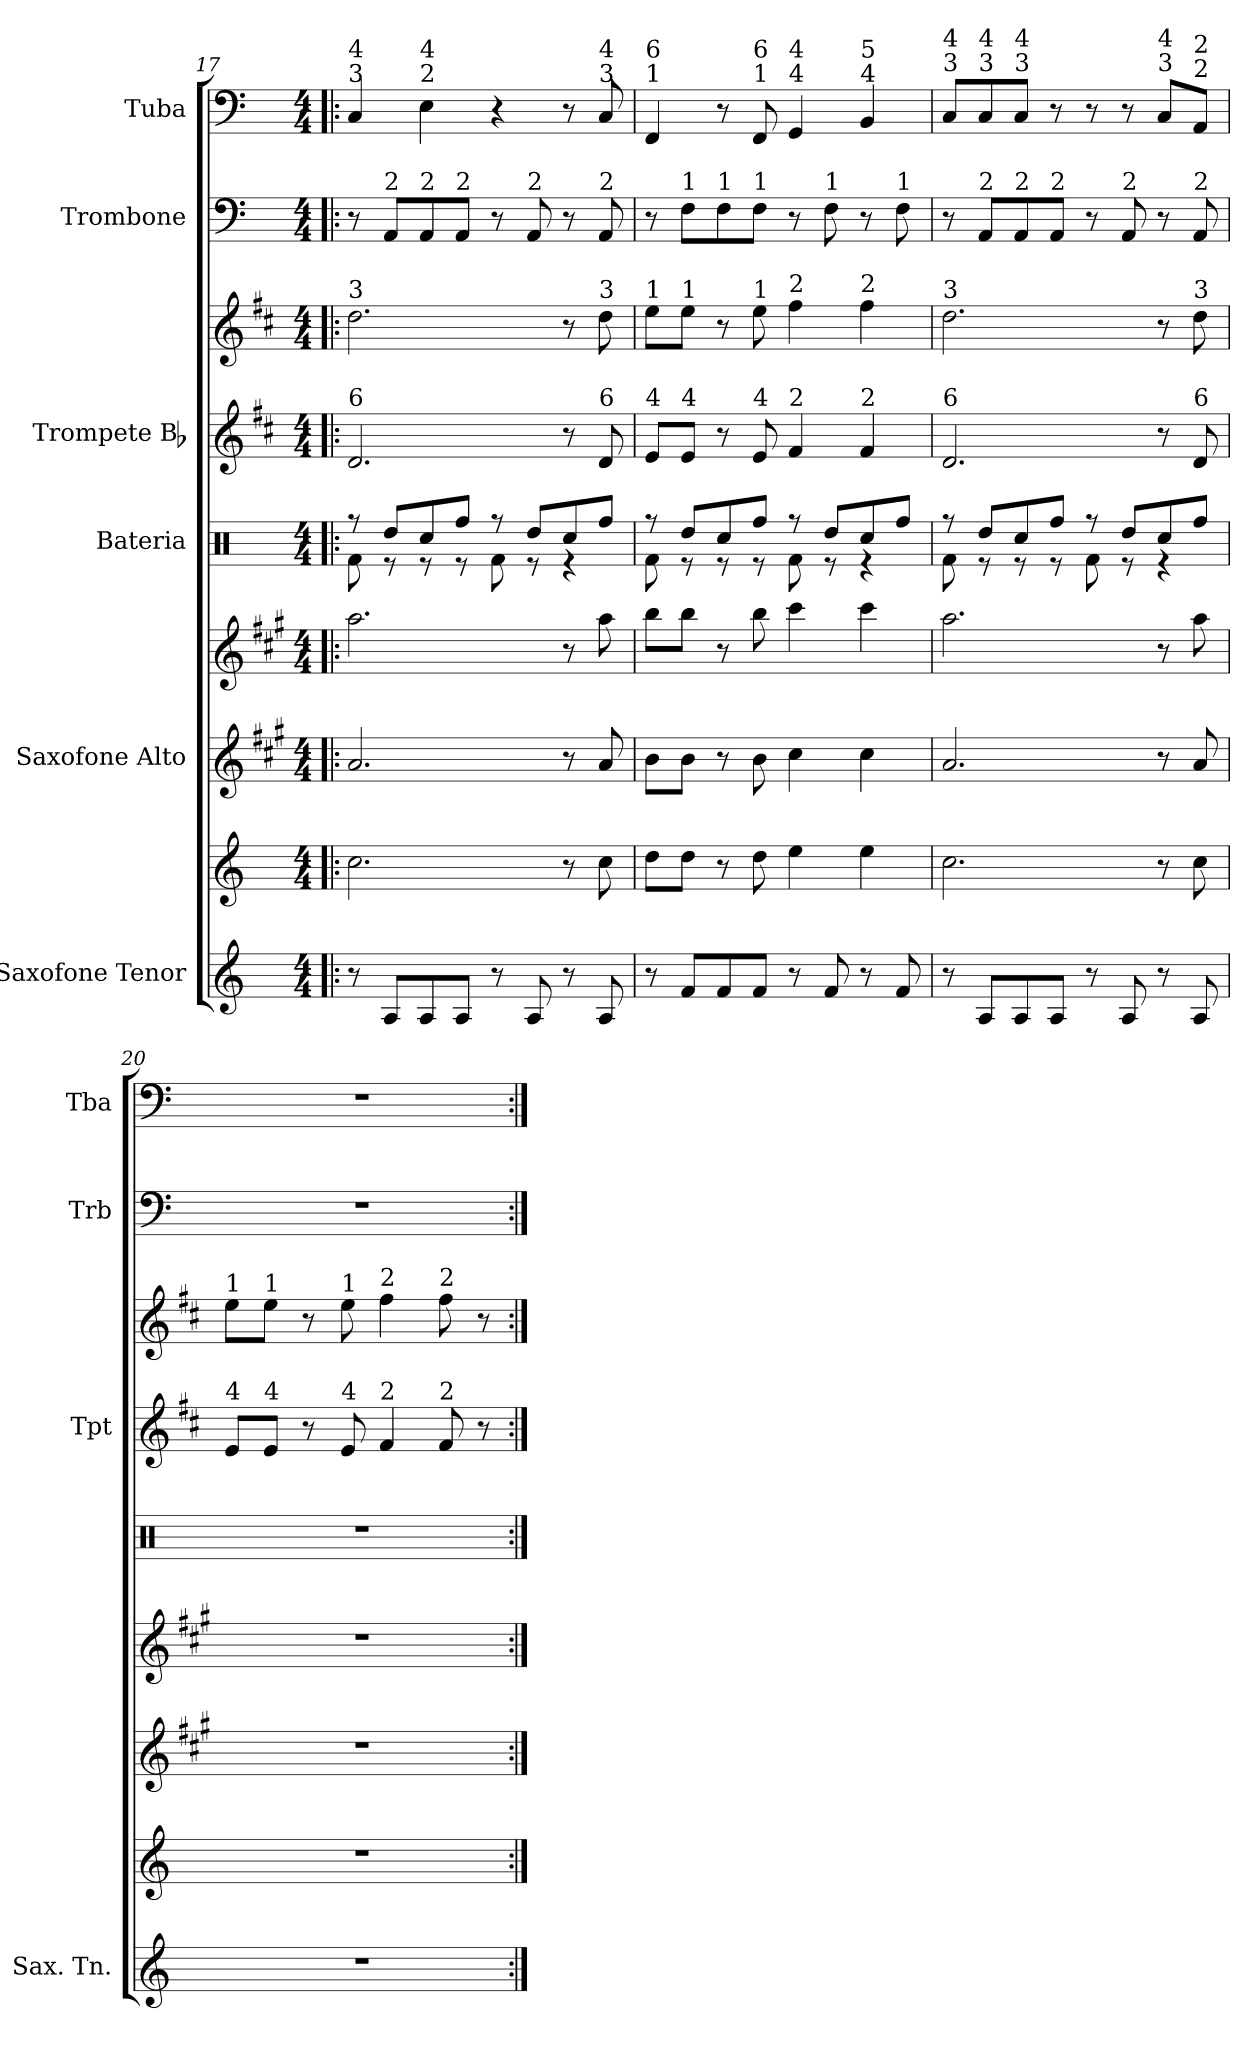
**kern	**kern	**kern	**kern	**kern	**kern	**kern	**kern	**kern
*part6	*part6	*part5	*part5	*part4	*part3	*part3	*part2	*part1
*staff9	*staff8	*staff7	*staff6	*staff5	*staff4	*staff3	*staff2	*staff1
*I"Saxofone Tenor	*	*I"Saxofone Alto	*	*I"Bateria	*I"Trompete Bb	*	*I"Trombone	*I"Tuba
*I'Sax. Tn.	*	*	*	*	*I'Tpt	*	*I'Trb	*I'Tba
!!LO:PB:g=z
*clefG2	*clefG2	*clefG2	*clefG2	*clefX	*clefG2	*clefG2	*clefF4	*clefF4
*ITrd8c14	*ITrd8c14	*ITrd5c9	*ITrd5c9	*	*ITrd1c2	*ITrd1c2	*	*
*k[]	*k[]	*k[]	*k[]	*k[]	*k[]	*k[]	*k[]	*k[]
*M4/4	*M4/4	*M4/4	*M4/4	*M4/4	*M4/4	*M4/4	*M4/4	*M4/4
=17!|:	=17!|:	=17!|:	=17!|:	=17!|:	=17!|:	=17!|:	=17!|:	=17!|:
*	*	*	*	*^	*	*	*	*
!	!	!	!	!	!	!	!	!	!LO:TX:a:t=3
!	!	!	!	!	!	!	!	!	!LO:TX:a:t=4
!	!	!	!	!	!	!	!LO:TX:a:t=3	!	!
!	!	!	!	!	!	!LO:TX:a:t=6	!	!	!
8r	2.c\	2.c/	2.cc\	8r	8Rf\	2.c/	2.cc\	8r	4C/
!	!	!	!	!	!	!	!	!LO:TX:a:t=2	!
8AA/L	.	.	.	8Rdd/L	8r	.	.	8AA/L	.
!	!	!	!	!	!	!	!	!	!LO:TX:a:t=2
!	!	!	!	!	!	!	!	!	!LO:TX:a:t=4
!	!	!	!	!	!	!	!	!LO:TX:a:t=2	!
8AA/	.	.	.	8Rcc/	8r	.	.	8AA/	4E\
!	!	!	!	!	!	!	!	!LO:TX:a:t=2	!
8AA/J	.	.	.	8Rff/J	8r	.	.	8AA/J	.
8r	.	.	.	8r	8Rf\	.	.	8r	4r
!	!	!	!	!	!	!	!	!LO:TX:a:t=2	!
8AA/	.	.	.	8Rdd/L	8r	.	.	8AA/	.
8r	8r	8r	8r	8Rcc/	4r	8r	8r	8r	8r
!	!	!	!	!	!	!	!	!	!LO:TX:a:t=3
!	!	!	!	!	!	!	!	!	!LO:TX:a:t=4
!	!	!	!	!	!	!	!	!LO:TX:a:t=2	!
!	!	!	!	!	!	!	!LO:TX:a:t=3	!	!
!	!	!	!	!	!	!LO:TX:a:t=6	!	!	!
8AA/	8c\	8c/	8cc\	8Rff/J	.	8c/	8cc\	8AA/	8C/
=18	=18	=18	=18	=18	=18	=18	=18	=18	=18
!	!	!	!	!	!	!	!	!	!LO:TX:a:t=1
!	!	!	!	!	!	!	!	!	!LO:TX:a:t=6
!	!	!	!	!	!	!	!LO:TX:a:t=1	!	!
!	!	!	!	!	!	!LO:TX:a:t=4	!	!	!
8r	8d\L	8d\L	8dd\L	8r	8Rf\	8d/L	8dd\L	8r	4FF/
!	!	!	!	!	!	!	!	!LO:TX:a:t=1	!
!	!	!	!	!	!	!	!LO:TX:a:t=1	!	!
!	!	!	!	!	!	!LO:TX:a:t=4	!	!	!
8F/L	8d\J	8d\J	8dd\J	8Rdd/L	8r	8d/J	8dd\J	8F\L	.
!	!	!	!	!	!	!	!	!LO:TX:a:t=1	!
8F/	8r	8r	8r	8Rcc/	8r	8r	8r	8F\	8r
!	!	!	!	!	!	!	!	!	!LO:TX:a:t=1
!	!	!	!	!	!	!	!	!	!LO:TX:a:t=6
!	!	!	!	!	!	!	!	!LO:TX:a:t=1	!
!	!	!	!	!	!	!	!LO:TX:a:t=1	!	!
!	!	!	!	!	!	!LO:TX:a:t=4	!	!	!
8F/J	8d\	8d\	8dd\	8Rff/J	8r	8d/	8dd\	8F\J	8FF/
!	!	!	!	!	!	!	!	!	!LO:TX:a:t=4
!	!	!	!	!	!	!	!	!	!LO:TX:a:t=4
!	!	!	!	!	!	!	!LO:TX:a:t=2	!	!
!	!	!	!	!	!	!LO:TX:a:t=2	!	!	!
8r	4e\	4e\	4ee\	8r	8Rf\	4e/	4ee\	8r	4GG/
!	!	!	!	!	!	!	!	!LO:TX:a:t=1	!
8F/	.	.	.	8Rdd/L	8r	.	.	8F\	.
!	!	!	!	!	!	!	!	!	!LO:TX:a:t=4
!	!	!	!	!	!	!	!	!	!LO:TX:a:t=5
!	!	!	!	!	!	!	!LO:TX:a:t=2	!	!
!	!	!	!	!	!	!LO:TX:a:t=2	!	!	!
8r	4e\	4e\	4ee\	8Rcc/	4r	4e/	4ee\	8r	4BB/
!	!	!	!	!	!	!	!	!LO:TX:a:t=1	!
8F/	.	.	.	8Rff/J	.	.	.	8F\	.
=19	=19	=19	=19	=19	=19	=19	=19	=19	=19
!	!	!	!	!	!	!	!	!	!LO:TX:a:t=3
!	!	!	!	!	!	!	!	!	!LO:TX:a:t=4
!	!	!	!	!	!	!	!LO:TX:a:t=3	!	!
!	!	!	!	!	!	!LO:TX:a:t=6	!	!	!
8r	2.c\	2.c/	2.cc\	8r	8Rf\	2.c/	2.cc\	8r	8C/L
!	!	!	!	!	!	!	!	!	!LO:TX:a:t=3
!	!	!	!	!	!	!	!	!	!LO:TX:a:t=4
!	!	!	!	!	!	!	!	!LO:TX:a:t=2	!
8AA/L	.	.	.	8Rdd/L	8r	.	.	8AA/L	8C/
!	!	!	!	!	!	!	!	!	!LO:TX:a:t=3
!	!	!	!	!	!	!	!	!	!LO:TX:a:t=4
!	!	!	!	!	!	!	!	!LO:TX:a:t=2	!
8AA/	.	.	.	8Rcc/	8r	.	.	8AA/	8C/J
!	!	!	!	!	!	!	!	!LO:TX:a:t=2	!
8AA/J	.	.	.	8Rff/J	8r	.	.	8AA/J	8r
8r	.	.	.	8r	8Rf\	.	.	8r	8r
!	!	!	!	!	!	!	!	!LO:TX:a:t=2	!
8AA/	.	.	.	8Rdd/L	8r	.	.	8AA/	8r
!	!	!	!	!	!	!	!	!	!LO:TX:a:t=3
!	!	!	!	!	!	!	!	!	!LO:TX:a:t=4
8r	8r	8r	8r	8Rcc/	4r	8r	8r	8r	8C/L
!	!	!	!	!	!	!	!	!	!LO:TX:a:t=2
!	!	!	!	!	!	!	!	!	!LO:TX:a:t=2
!	!	!	!	!	!	!	!	!LO:TX:a:t=2	!
!	!	!	!	!	!	!	!LO:TX:a:t=3	!	!
!	!	!	!	!	!	!LO:TX:a:t=6	!	!	!
8AA/	8c\	8c/	8cc\	8Rff/J	.	8c/	8cc\	8AA/	8AA/J
*	*	*	*	*v	*v	*	*	*	*
!!LO:PB:g=z
=20	=20	=20	=20	=20	=20	=20	=20	=20
!	!	!	!	!	!	!LO:TX:a:t=1	!	!
!	!	!	!	!	!LO:TX:a:t=4	!	!	!
1r	1r	1r	1r	1r	8d/L	8dd\L	1r	1r
!	!	!	!	!	!	!LO:TX:a:t=1	!	!
!	!	!	!	!	!LO:TX:a:t=4	!	!	!
.	.	.	.	.	8d/J	8dd\J	.	.
.	.	.	.	.	8r	8r	.	.
!	!	!	!	!	!	!LO:TX:a:t=1	!	!
!	!	!	!	!	!LO:TX:a:t=4	!	!	!
.	.	.	.	.	8d/	8dd\	.	.
!	!	!	!	!	!	!LO:TX:a:t=2	!	!
!	!	!	!	!	!LO:TX:a:t=2	!	!	!
.	.	.	.	.	4e/	4ee\	.	.
!	!	!	!	!	!	!LO:TX:a:t=2	!	!
!	!	!	!	!	!LO:TX:a:t=2	!	!	!
.	.	.	.	.	8e/	8ee\	.	.
.	.	.	.	.	8r	8r	.	.
=:|!	=:|!	=:|!	=:|!	=:|!	=:|!	=:|!	=:|!	=:|!
*-	*-	*-	*-	*-	*-	*-	*-	*-
